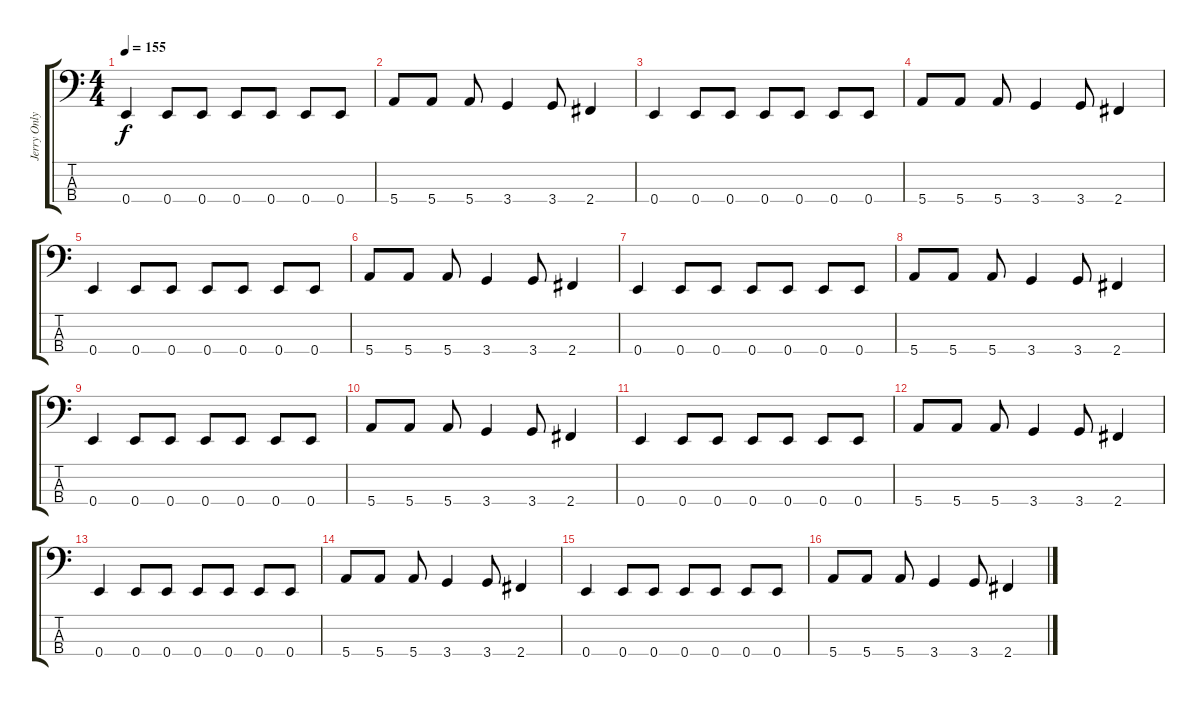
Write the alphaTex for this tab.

\track ("Jerry Only" "Jerry Only") {instrument electricbasspick}
\staff {score tabs}
\tuning (G2 D2 A1 E1) {hide}
\ts (4 4)
\tempo 155
\clef f4
\ks c
0.4.4{dy f} 0.4.8 0.4.8 0.4.8 0.4.8 0.4.8 0.4.8 |
5.4.8 5.4.8 5.4.8 3.4.4 3.4.8 2.4.4 |
0.4.4 0.4.8 0.4.8 0.4.8 0.4.8 0.4.8 0.4.8 |
5.4.8 5.4.8 5.4.8 3.4.4 3.4.8 2.4.4 |
0.4.4 0.4.8 0.4.8 0.4.8 0.4.8 0.4.8 0.4.8 |
5.4.8 5.4.8 5.4.8 3.4.4 3.4.8 2.4.4 |
0.4.4 0.4.8 0.4.8 0.4.8 0.4.8 0.4.8 0.4.8 |
5.4.8 5.4.8 5.4.8 3.4.4 3.4.8 2.4.4 |
0.4.4 0.4.8 0.4.8 0.4.8 0.4.8 0.4.8 0.4.8 |
5.4.8 5.4.8 5.4.8 3.4.4 3.4.8 2.4.4 |
0.4.4 0.4.8 0.4.8 0.4.8 0.4.8 0.4.8 0.4.8 |
5.4.8 5.4.8 5.4.8 3.4.4 3.4.8 2.4.4 |
0.4.4 0.4.8 0.4.8 0.4.8 0.4.8 0.4.8 0.4.8 |
5.4.8 5.4.8 5.4.8 3.4.4 3.4.8 2.4.4 |
0.4.4 0.4.8 0.4.8 0.4.8 0.4.8 0.4.8 0.4.8 |
5.4.8 5.4.8 5.4.8 3.4.4 3.4.8 2.4.4
